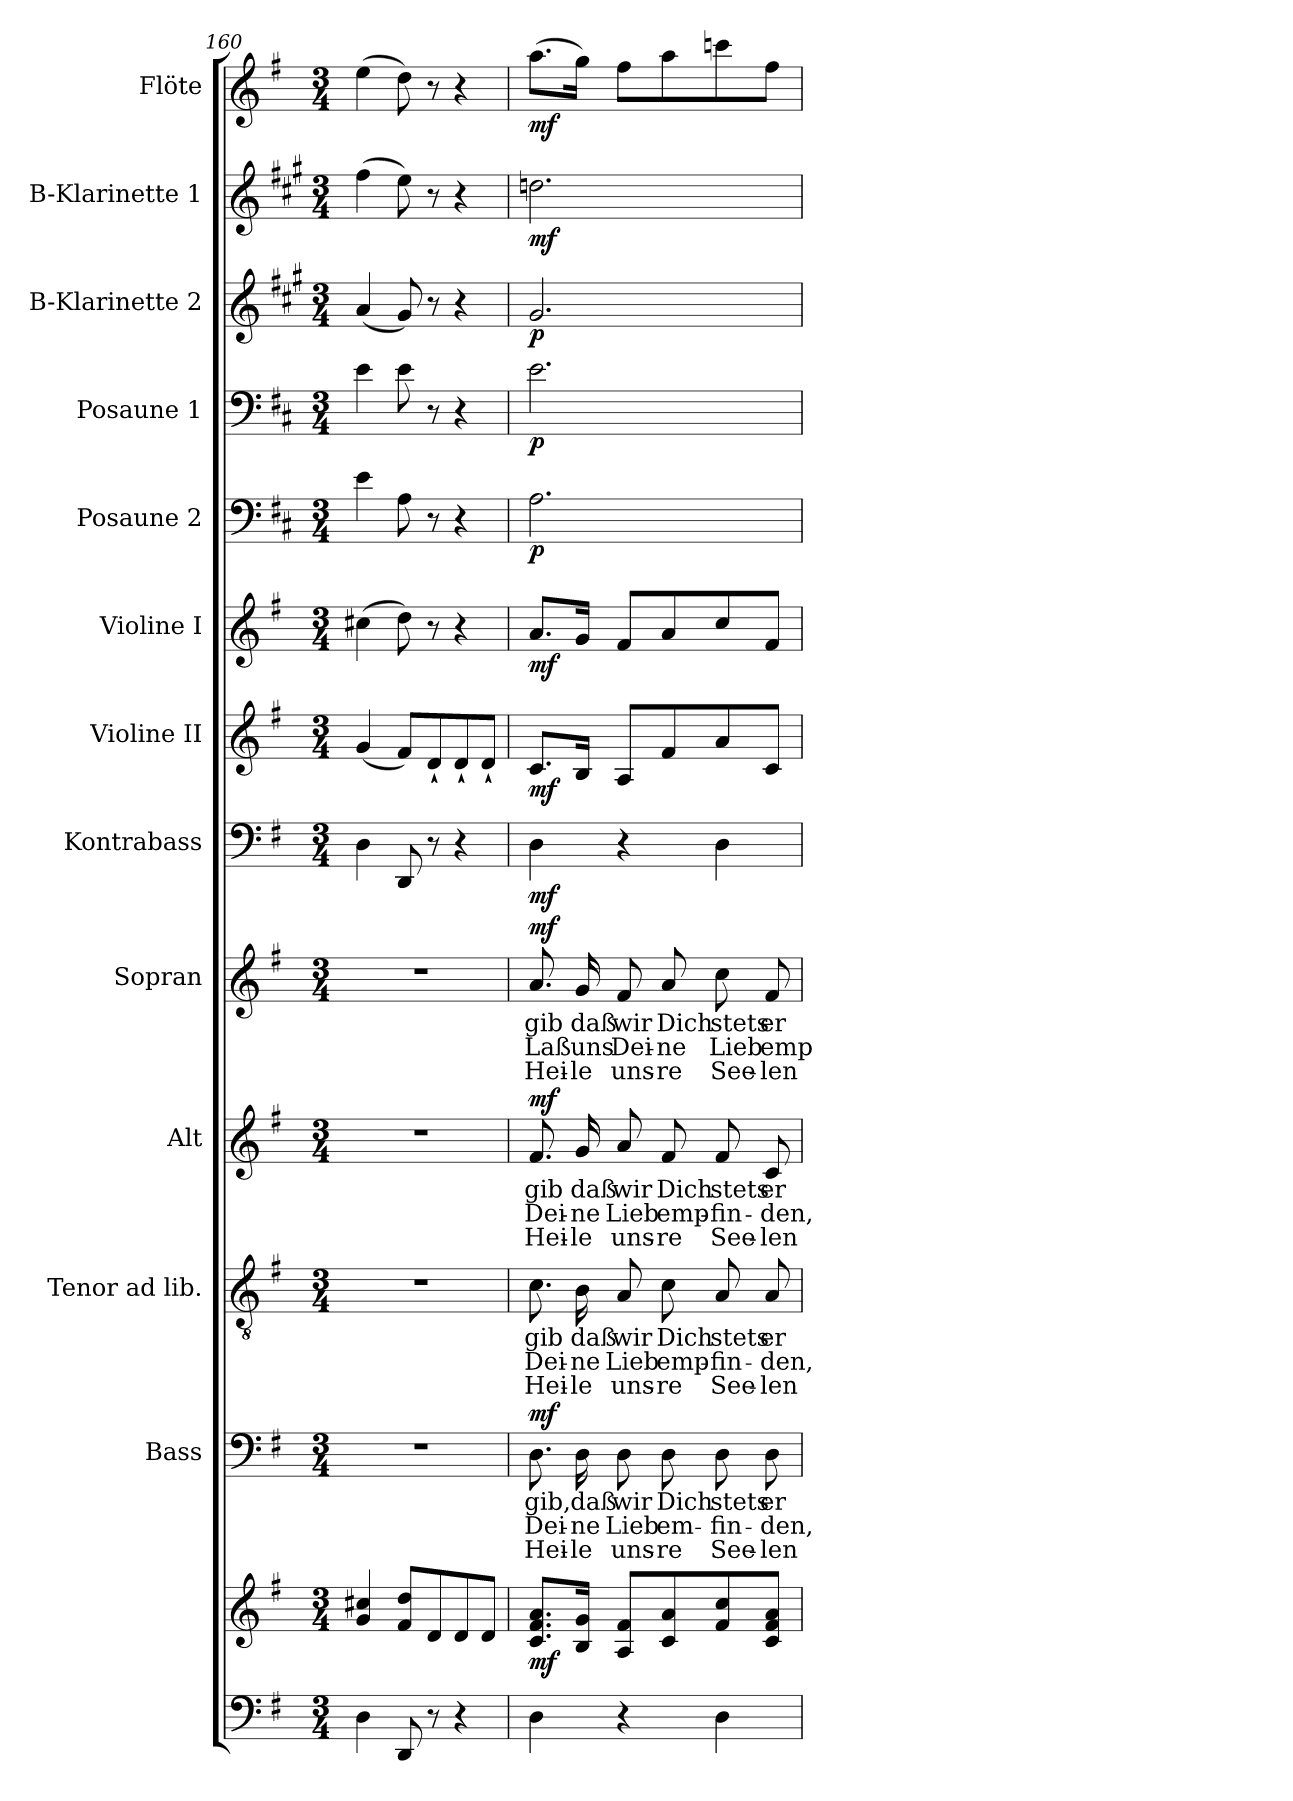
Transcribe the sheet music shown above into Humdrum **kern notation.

**kern	**kern	**dynam	**kern	**text	**text	**text	**dynam	**kern	**text	**text	**text	**kern	**text	**text	**text	**dynam	**kern	**text	**text	**text	**dynam	**kern	**dynam	**kern	**dynam	**kern	**dynam	**kern	**dynam	**kern	**dynam	**kern	**dynam	**kern	**dynam	**kern	**dynam
*part13	*part13	*part13	*part12	*part12	*part12	*part12	*part12	*part11	*part11	*part11	*part11	*part10	*part10	*part10	*part10	*part10	*part9	*part9	*part9	*part9	*part9	*part8	*part8	*part7	*part7	*part6	*part6	*part5	*part5	*part4	*part4	*part3	*part3	*part2	*part2	*part1	*part1
*staff14	*staff13	*staff13/14	*staff12	*staff12	*staff12	*staff12	*staff12	*staff11	*staff11	*staff11	*staff11	*staff10	*staff10	*staff10	*staff10	*staff10	*staff9	*staff9	*staff9	*staff9	*staff9	*staff8	*staff8	*staff7	*staff7	*staff6	*staff6	*staff5	*staff5	*staff4	*staff4	*staff3	*staff3	*staff2	*staff2	*staff1	*staff1
*	*	*	*I"Bass	*	*	*	*	*I"Tenor ad lib.	*	*	*	*I"Alt	*	*	*	*	*I"Sopran	*	*	*	*	*I"Kontrabass	*	*I"Violine II	*	*I"Violine I	*	*I"Posaune 2	*	*I"Posaune 1	*	*I"B-Klarinette 2	*	*I"B-Klarinette 1	*	*I"Flöte	*
*	*	*	*I'B.	*	*	*	*	*I'T.	*	*	*	*I'A.	*	*	*	*	*I'S.	*	*	*	*	*I'Kb.	*	*I'Vl. II	*	*I'Vl. I	*	*I'Pos 2	*	*I'Pos. 1	*	*I'B Kl. 2	*	*I'B Kl. 1	*	*I'Fl.	*
*clefF4	*clefG2	*	*clefF4	*	*	*	*	*clefGv2	*	*	*	*clefG2	*	*	*	*	*clefG2	*	*	*	*	*clefF4	*	*clefG2	*	*clefG2	*	*clefF4	*	*clefF4	*	*clefG2	*	*clefG2	*	*clefG2	*
*	*	*	*	*	*	*	*	*	*	*	*	*	*	*	*	*	*	*	*	*	*	*ITrd7c12	*	*	*	*	*	*ITrd4c7	*	*ITrd4c7	*	*ITrd1c2	*	*ITrd1c2	*	*	*
*k[f#]	*k[f#]	*	*k[f#]	*	*	*	*	*k[f#]	*	*	*	*k[f#]	*	*	*	*	*k[f#]	*	*	*	*	*k[f#]	*	*k[f#]	*	*k[f#]	*	*k[f#]	*	*k[f#]	*	*k[f#]	*	*k[f#]	*	*k[f#]	*
*G:	*G:	*	*G:	*	*	*	*	*G:	*	*	*	*G:	*	*	*	*	*G:	*	*	*	*	*G:	*	*G:	*	*G:	*	*G:	*	*G:	*	*G:	*	*G:	*	*G:	*
*M3/4	*M3/4	*	*M3/4	*	*	*	*	*M3/4	*	*	*	*M3/4	*	*	*	*	*M3/4	*	*	*	*	*M3/4	*	*M3/4	*	*M3/4	*	*M3/4	*	*M3/4	*	*M3/4	*	*M3/4	*	*M3/4	*
=160	=160	=160	=160	=160	=160	=160	=160	=160	=160	=160	=160	=160	=160	=160	=160	=160	=160	=160	=160	=160	=160	=160	=160	=160	=160	=160	=160	=160	=160	=160	=160	=160	=160	=160	=160	=160	=160
4D\	4g/ 4cc#X/	.	2.r	.	.	.	.	2.r	.	.	.	2.r	.	.	.	.	2.r	.	.	.	.	4DD\	.	(<4g/	.	(>4cc#X\	.	4A\	.	4A\	.	(<4g/	.	(>4ee\	.	(>4ee\	.
8DD/	8f#/ 8dd/L	.	.	.	.	.	.	.	.	.	.	.	.	.	.	.	.	.	.	.	.	8DDD/	.	8f#/L)	.	8dd\)	.	8D\	.	8A\	.	8f#/)	.	8dd\)	.	8dd\)	.
8r	8d/	.	.	.	.	.	.	.	.	.	.	.	.	.	.	.	.	.	.	.	.	8r	.	8d`</	.	8r	.	8r	.	8r	.	8r	.	8r	.	8r	.
4r	8d/	.	.	.	.	.	.	.	.	.	.	.	.	.	.	.	.	.	.	.	.	4r	.	8d`</	.	4r	.	4r	.	4r	.	4r	.	4r	.	4r	.
.	8d/J	.	.	.	.	.	.	.	.	.	.	.	.	.	.	.	.	.	.	.	.	.	.	8d`</J	.	.	.	.	.	.	.	.	.	.	.	.	.
=161	=161	=161	=161	=161	=161	=161	=161	=161	=161	=161	=161	=161	=161	=161	=161	=161	=161	=161	=161	=161	=161	=161	=161	=161	=161	=161	=161	=161	=161	=161	=161	=161	=161	=161	=161	=161	=161
!	!	!LO:DY:b	!	!LO:LY:b	!LO:LY:b	!LO:LY:b	!LO:DY:a	!	!LO:LY:b	!LO:LY:b	!LO:LY:b	!	!LO:LY:b	!LO:LY:b	!LO:LY:b	!LO:DY:a	!	!LO:LY:b	!LO:LY:b	!LO:LY:b	!LO:DY:a	!	!LO:DY:b	!	!LO:DY:b	!	!LO:DY:b	!	!LO:DY:b	!	!LO:DY:b	!	!LO:DY:b	!	!LO:DY:b	!	!LO:DY:b
4D\	8.c/ 8.f#/ 8.a/L	mf	8.D\	gib,	Dei-	Hei-	mf	8.c\	gib	Dei-	Hei-	8.f#/	gib	Dei-	Hei-	mf	8.a/	gib	Laß	Hei-	mf	4DD\	mf	8.c/L	mf	8.a/L	mf	2.D\	p	2.A\	p	2.f#/	p	2.ccn\	mf	(>8.aa\L	mf
!	!	!	!	!LO:LY:b	!LO:LY:b	!LO:LY:b	!	!	!LO:LY:b	!LO:LY:b	!LO:LY:b	!	!LO:LY:b	!LO:LY:b	!LO:LY:b	!	!	!LO:LY:b	!LO:LY:b	!LO:LY:b	!	!	!	!	!	!	!	!	!	!	!	!	!	!	!	!	!
.	16B/ 16g/Jk	.	16D\	daß	-ne	-le	.	16B\	daß	-ne	-le	16g/	daß	-ne	-le	.	16g/	daß	uns	-le	.	.	.	16B/Jk	.	16g/Jk	.	.	.	.	.	.	.	.	.	16gg\Jk)	.
!	!	!	!	!LO:LY:b	!LO:LY:b	!LO:LY:b	!	!	!LO:LY:b	!LO:LY:b	!LO:LY:b	!	!LO:LY:b	!LO:LY:b	!LO:LY:b	!	!	!LO:LY:b	!LO:LY:b	!LO:LY:b	!	!	!	!	!	!	!	!	!	!	!	!	!	!	!	!	!
4r	8A/ 8f#/L	.	8D\	wir	Lieb	uns-	.	8A/	wir	Lieb	uns-	8a/	wir	Lieb	uns-	.	8f#/	wir	Dei-	uns-	.	4r	.	8A/L	.	8f#/L	.	.	.	.	.	.	.	.	.	8ff#\L	.
!	!	!	!	!LO:LY:b	!LO:LY:b	!LO:LY:b	!	!	!LO:LY:b	!LO:LY:b	!LO:LY:b	!	!LO:LY:b	!LO:LY:b	!LO:LY:b	!	!	!LO:LY:b	!LO:LY:b	!LO:LY:b	!	!	!	!	!	!	!	!	!	!	!	!	!	!	!	!	!
.	8c/ 8a/	.	8D\	Dich	em-	-re	.	8c\	Dich	emp-	-re	8f#/	Dich	emp-	-re	.	8a/	Dich	-ne	-re	.	.	.	8f#/	.	8a/	.	.	.	.	.	.	.	.	.	8aa\	.
!	!	!	!	!LO:LY:b	!LO:LY:b	!LO:LY:b	!	!	!LO:LY:b	!LO:LY:b	!LO:LY:b	!	!LO:LY:b	!LO:LY:b	!LO:LY:b	!	!	!LO:LY:b	!LO:LY:b	!LO:LY:b	!	!	!	!	!	!	!	!	!	!	!	!	!	!	!	!	!
4D\	8f#/ 8cc/	.	8D\	stets	-fin-	See-	.	8A/	stets	-fin-	See-	8f#/	stets	-fin-	See-	.	8cc\	stets	Lieb	See-	.	4DD\	.	8a/	.	8cc/	.	.	.	.	.	.	.	.	.	8cccn\	.
!	!	!	!	!LO:LY:b	!LO:LY:b	!LO:LY:b	!	!	!LO:LY:b	!LO:LY:b	!LO:LY:b	!	!LO:LY:b	!LO:LY:b	!LO:LY:b	!	!	!LO:LY:b	!LO:LY:b	!LO:LY:b	!	!	!	!	!	!	!	!	!	!	!	!	!	!	!	!	!
.	8c/ 8f#/ 8a/J	.	8D\	er-	-den,	-len-	.	8A/	er-	-den,	-len-	8c/	er-	-den,	-len-	.	8f#/	er-	emp-	-len-	.	.	.	8c/J	.	8f#/J	.	.	.	.	.	.	.	.	.	8ff#\J	.
=	=	=	=	=	=	=	=	=	=	=	=	=	=	=	=	=	=	=	=	=	=	=	=	=	=	=	=	=	=	=	=	=	=	=	=	=	=
*-	*-	*-	*-	*-	*-	*-	*-	*-	*-	*-	*-	*-	*-	*-	*-	*-	*-	*-	*-	*-	*-	*-	*-	*-	*-	*-	*-	*-	*-	*-	*-	*-	*-	*-	*-	*-	*-
